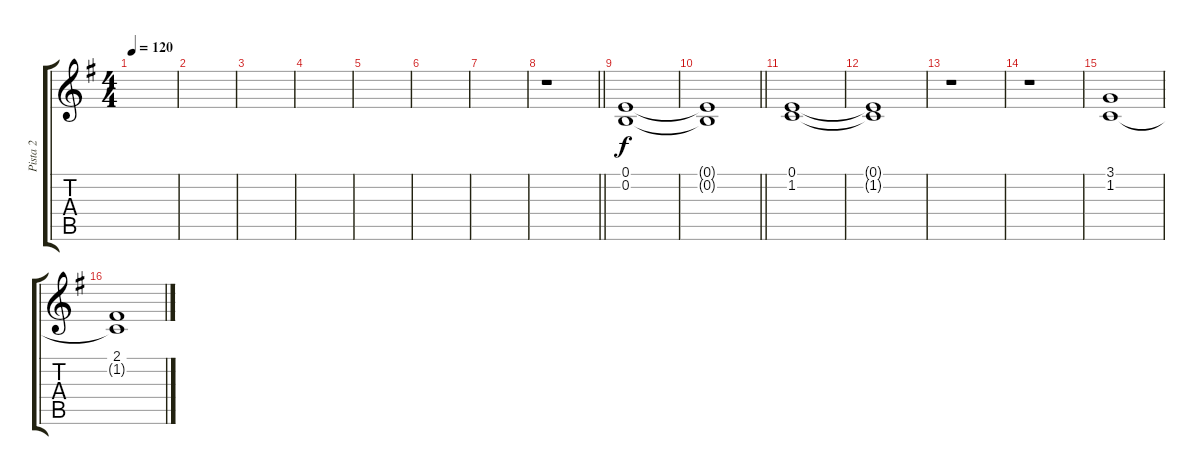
\track ("Pista 2" "Pista 2") {instrument choiraahs}
\staff {score tabs}
\tuning (E4 B3 G3 D3 A2 E2) {hide}
\ts (4 4)
\tempo 120
\clef g2
\ks g
|
|
|
|
|
|
|
\barLineRight lightlight
r.1 |
(0.1 0.2).1 |
\barLineRight lightlight
(0.1{t} 0.2{t}).1 |
(0.1 1.2).1 |
(0.1{t} 1.2{t}).1 |
r.1 |
r.1 |
(3.1 1.2).1 |
(2.1 1.2{t}).1
